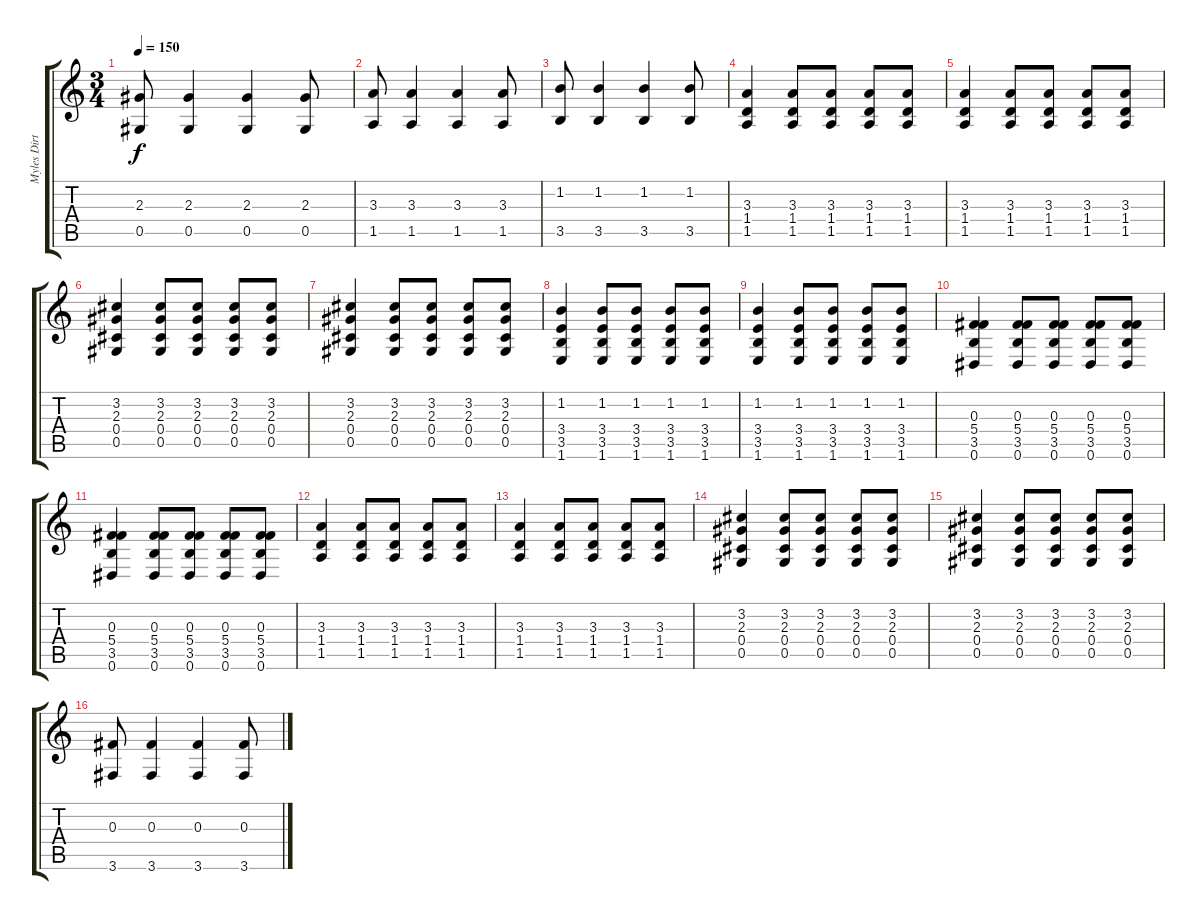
\track ("Myles Dirty" "Myles Dirt") {instrument distortionguitar}
\staff {score tabs}
\tuning (Eb4 Bb3 Gb3 Db3 Ab2 Eb2) {hide}
\ts (3 4)
\tempo 150
\clef g2
\ks c
(2.3 0.5).8{dy f} (2.3 0.5).4 (2.3 0.5).4 (2.3 0.5).8 |
(3.3 1.5).8 (3.3 1.5).4 (3.3 1.5).4 (3.3 1.5).8 |
(1.2 3.5).8 (1.2 3.5).4 (1.2 3.5).4 (1.2 3.5).8 |
(3.3 1.4 1.5).4 (3.3 1.4 1.5).8 (3.3 1.4 1.5).8 (3.3 1.4 1.5).8 (3.3 1.4 1.5).8 |
(3.3 1.4 1.5).4 (3.3 1.4 1.5).8 (3.3 1.4 1.5).8 (3.3 1.4 1.5).8 (3.3 1.4 1.5).8 |
(3.2 2.3 0.4 0.5).4 (3.2 2.3 0.4 0.5).8 (3.2 2.3 0.4 0.5).8 (3.2 2.3 0.4 0.5).8 (3.2 2.3 0.4 0.5).8 |
(3.2 2.3 0.4 0.5).4 (3.2 2.3 0.4 0.5).8 (3.2 2.3 0.4 0.5).8 (3.2 2.3 0.4 0.5).8 (3.2 2.3 0.4 0.5).8 |
(1.2 3.4 3.5 1.6).4 (1.2 3.4 3.5 1.6).8 (1.2 3.4 3.5 1.6).8 (1.2 3.4 3.5 1.6).8 (1.2 3.4 3.5 1.6).8 |
(1.2 3.4 3.5 1.6).4 (1.2 3.4 3.5 1.6).8 (1.2 3.4 3.5 1.6).8 (1.2 3.4 3.5 1.6).8 (1.2 3.4 3.5 1.6).8 |
(0.3 5.4 3.5 0.6).4 (0.3 5.4 3.5 0.6).8 (0.3 5.4 3.5 0.6).8 (0.3 5.4 3.5 0.6).8 (0.3 5.4 3.5 0.6).8 |
(0.3 5.4 3.5 0.6).4 (0.3 5.4 3.5 0.6).8 (0.3 5.4 3.5 0.6).8 (0.3 5.4 3.5 0.6).8 (0.3 5.4 3.5 0.6).8 |
(3.3 1.4 1.5).4 (3.3 1.4 1.5).8 (3.3 1.4 1.5).8 (3.3 1.4 1.5).8 (3.3 1.4 1.5).8 |
(3.3 1.4 1.5).4 (3.3 1.4 1.5).8 (3.3 1.4 1.5).8 (3.3 1.4 1.5).8 (3.3 1.4 1.5).8 |
(3.2 2.3 0.4 0.5).4 (3.2 2.3 0.4 0.5).8 (3.2 2.3 0.4 0.5).8 (3.2 2.3 0.4 0.5).8 (3.2 2.3 0.4 0.5).8 |
(3.2 2.3 0.4 0.5).4 (3.2 2.3 0.4 0.5).8 (3.2 2.3 0.4 0.5).8 (3.2 2.3 0.4 0.5).8 (3.2 2.3 0.4 0.5).8 |
(0.3 3.6).8 (0.3 3.6).4 (0.3 3.6).4 (0.3 3.6).8
